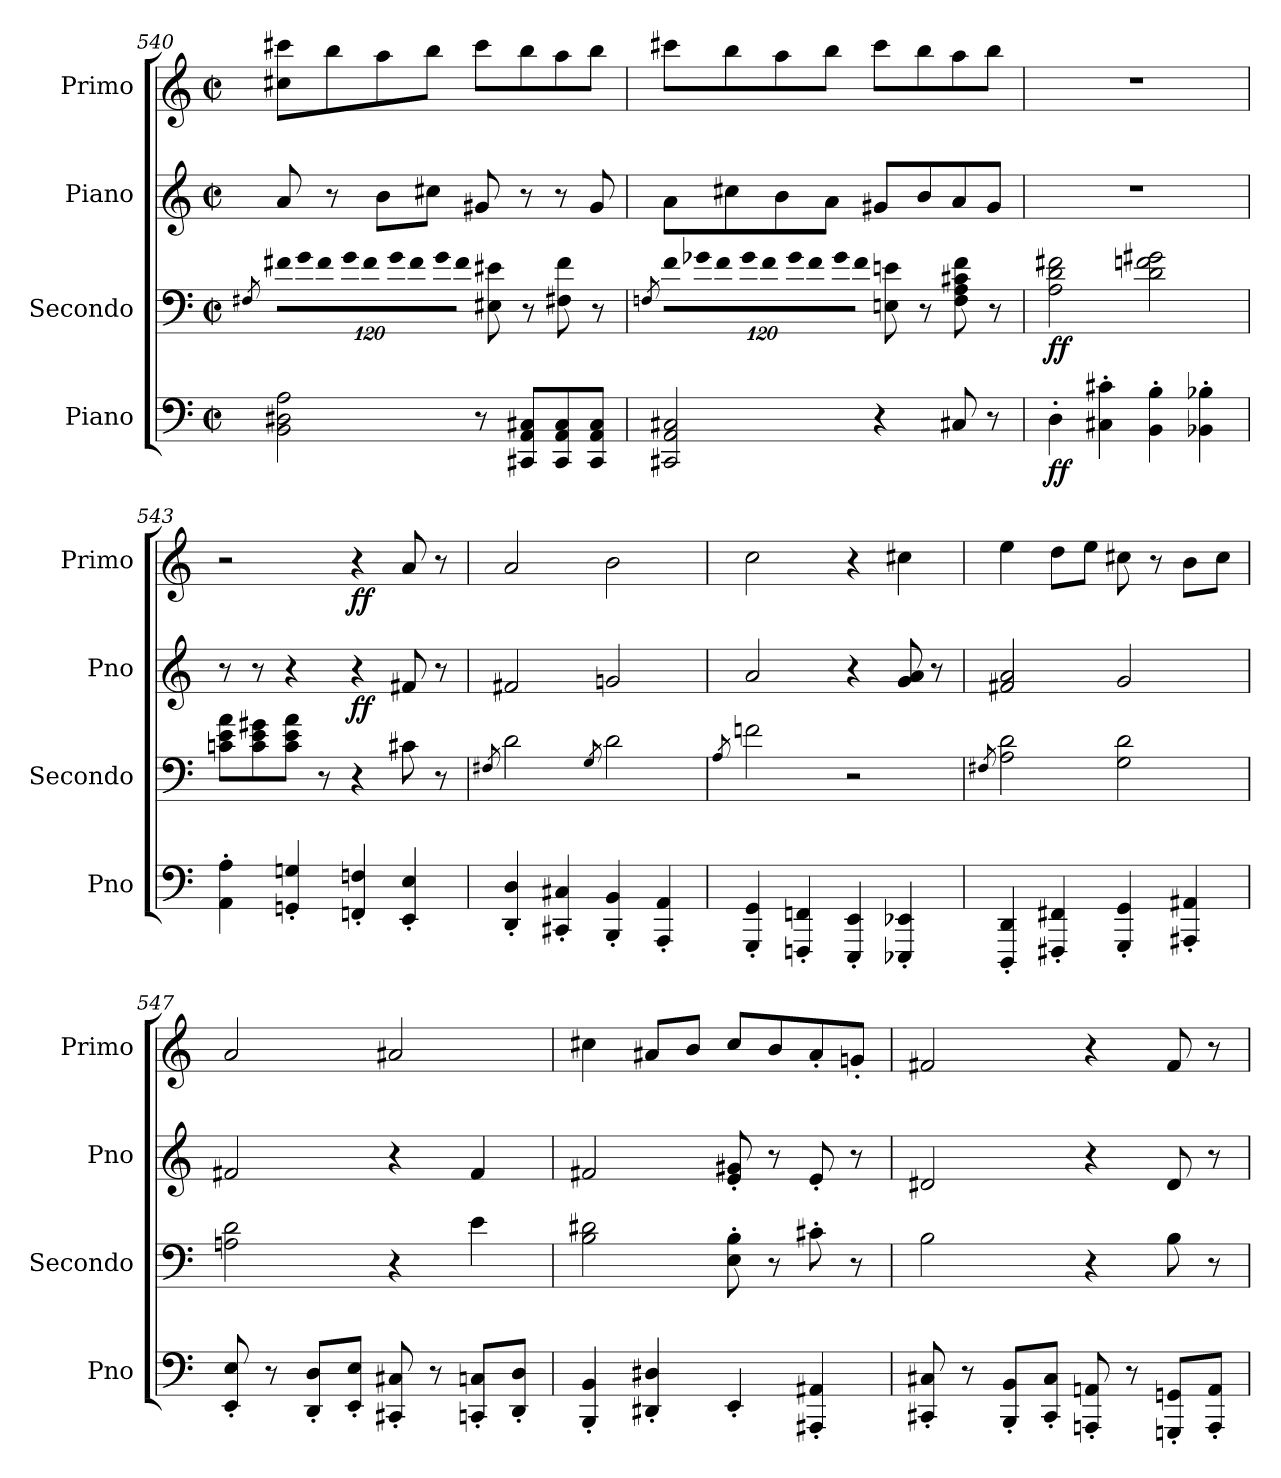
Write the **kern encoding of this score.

**kern	**dynam	**kern	**dynam	**kern	**dynam	**kern	**dynam
*part4	*part4	*part3	*part3	*part2	*part2	*part1	*part1
*staff4	*staff4	*staff3	*staff3	*staff2	*staff2	*staff1	*staff1
*I"Piano	*	*I"Secondo	*	*I"Piano	*	*I"Primo	*
*I'Pno	*	*I'Secondo	*	*I'Pno	*	*I'Primo	*
!!LO:LB:g=z
*clefF4	*	*clefF4	*	*clefG2	*	*clefG2	*
*k[]	*	*k[]	*	*k[]	*	*k[]	*
*M4/4	*	*M4/4	*	*M4/4	*	*M4/4	*
*met(c|)	*	*met(c|)	*	*met(c|)	*	*met(c|)	*
=540	=540	=540	=540	=540	=540	=540	=540
.	.	8qF#X/	.	.	.	.	.
*	*	*Xbrackettup	*	*	*	*	*
!	!	!LO:N:vis=16	!	!	!	!	!
2BB\ 2D#X\ 2A\	.	1920%107f#X\LL	.	8a/	.	8cc#X\ 8ccc#X\L	.
!	!	!LO:N:vis=16	!	!	!	!	!
.	.	1920%107g\	.	.	.	.	.
!	!	!LO:N:vis=16	!	!	!	!	!
.	.	1920%107f#\	.	.	.	.	.
.	.	.	.	8r	.	8bb\	.
!	!	!LO:N:vis=16	!	!	!	!	!
.	.	1920%107g\	.	.	.	.	.
!	!	!LO:N:vis=16	!	!	!	!	!
.	.	1920%107f#\	.	.	.	.	.
.	.	.	.	8b\L	.	8aa\	.
!	!	!LO:N:vis=16	!	!	!	!	!
.	.	1920%107g\	.	.	.	.	.
!	!	!LO:N:vis=16	!	!	!	!	!
.	.	1920%107f#\	.	.	.	.	.
.	.	.	.	8cc#X\J	.	8bb\J	.
!	!	!LO:N:vis=16	!	!	!	!	!
.	.	1920%107g\	.	.	.	.	.
!	!	!LO:N:vis=16	!	!	!	!	!
.	.	1920%107f#\JJ	.	.	.	.	.
8r	.	.	.	8g#X/	.	8ccc#\L	.
.	.	8E#X\ 8e#X\	.	.	.	.	.
8CC#X/ 8AA/ 8C#X/L	.	.	.	8r	.	8bb\	.
.	.	8r	.	.	.	.	.
8CC#/ 8AA/ 8C#/	.	.	.	8r	.	8aa\	.
.	.	8F#\ 8f#\	.	.	.	.	.
8CC#/ 8AA/ 8C#/J	.	.	.	8g#/	.	8bb\J	.
.	.	8r	.	.	.	.	.
640ryy	.	.	.	640ryy	.	640ryy	.
!!LO:PB:g=z
=541	=541	=541	=541	=541	=541	=541	=541
.	.	8qFn/	.	.	.	.	.
!	!	!LO:N:vis=16	!	!	!	!	!
2CC#X/ 2AA/ 2C#X/	.	1920%107f\LL	.	8a\L	.	8ccc#X\L	.
!	!	!LO:N:vis=16	!	!	!	!	!
.	.	1920%107g-X\	.	.	.	.	.
!	!	!LO:N:vis=16	!	!	!	!	!
.	.	1920%107f\	.	.	.	.	.
.	.	.	.	8cc#X\	.	8bb\	.
!	!	!LO:N:vis=16	!	!	!	!	!
.	.	1920%107g-\	.	.	.	.	.
!	!	!LO:N:vis=16	!	!	!	!	!
.	.	1920%107f\	.	.	.	.	.
.	.	.	.	8b\	.	8aa\	.
!	!	!LO:N:vis=16	!	!	!	!	!
.	.	1920%107g-\	.	.	.	.	.
!	!	!LO:N:vis=16	!	!	!	!	!
.	.	1920%107f\	.	.	.	.	.
.	.	.	.	8a\J	.	8bb\J	.
!	!	!LO:N:vis=16	!	!	!	!	!
.	.	1920%107g-\	.	.	.	.	.
!	!	!LO:N:vis=16	!	!	!	!	!
.	.	1920%107f\JJ	.	.	.	.	.
4r	.	.	.	8g#X/L	.	8ccc#\L	.
.	.	8En\ 8en\	.	.	.	.	.
.	.	.	.	8b/	.	8bb\	.
.	.	8r	.	.	.	.	.
8C#X/	.	.	.	8a/	.	8aa\	.
.	.	8F\ 8A\ 8c#X\ 8f\	.	.	.	.	.
8r	.	.	.	8g#/J	.	8bb\J	.
.	.	8r	.	.	.	.	.
640ryy	.	.	.	640ryy	.	640ryy	.
=542	=542	=542	=542	=542	=542	=542	=542
!	!LO:DY:b	!	!LO:DY:b	!	!	!	!
4D'\	ff	2A\ 2d\ 2f#X\	ff	1r	.	1r	.
4C#X\' 4c#X\'	.	.	.	.	.	.	.
4BB\' 4B\'	.	2d\ 2fn\ 2g#X\	.	.	.	.	.
4BB-X\' 4B-X\'	.	.	.	.	.	.	.
=543	=543	=543	=543	=543	=543	=543	=543
4AA\' 4A\'	.	8cn\ 8e\ 8a\L	.	8r	.	2r	.
.	.	8c\ 8e\ 8g#X\	.	8r	.	.	.
4GGn/' 4Gn/'	.	8c\ 8e\ 8a\J	.	4r	.	.	.
.	.	8r	.	.	.	.	.
!	!	!	!	!	!LO:DY:b	!	!LO:DY:b
4FFn/' 4Fn/'	.	4r	.	4r	ff	4r	ff
4EE/' 4E/'	.	8c#X\	.	8f#X/	.	8a/	.
.	.	8r	.	8r	.	8r	.
!!LO:LB:g=z
=544	=544	=544	=544	=544	=544	=544	=544
.	.	8qF#X/	.	.	.	.	.
4DD/' 4D/'	.	2d\	.	2f#X/	.	2a/	.
4CC#X/' 4C#X/'	.	.	.	.	.	.	.
.	.	8qG/	.	.	.	.	.
4BBB/' 4BB/'	.	2d\	.	2gn/	.	2b\	.
4AAA/' 4AA/'	.	.	.	.	.	.	.
=545	=545	=545	=545	=545	=545	=545	=545
.	.	8qA/	.	.	.	.	.
4GGG/' 4GG/'	.	2fn\	.	2a/	.	2cc\	.
4FFFn/' 4FFn/'	.	.	.	.	.	.	.
4EEE/' 4EE/'	.	2r	.	4r	.	4r	.
4EEE-X/' 4EE-X/'	.	.	.	8g/ 8a/	.	4cc#X\	.
.	.	.	.	8r	.	.	.
=546	=546	=546	=546	=546	=546	=546	=546
.	.	8qF#X/	.	.	.	.	.
4DDD/' 4DD/'	.	2A\ 2d\	.	2f#X/ 2a/	.	4ee\	.
4FFF#X/' 4FF#X/'	.	.	.	.	.	8dd\L	.
.	.	.	.	.	.	8ee\J	.
4GGG/' 4GG/'	.	2G\ 2d\	.	2g/	.	8cc#X\	.
.	.	.	.	.	.	8r	.
4AAA#X/' 4AA#X/'	.	.	.	.	.	8b\L	.
.	.	.	.	.	.	8cc#\J	.
=547	=547	=547	=547	=547	=547	=547	=547
8EE/' 8E/'	.	2An\ 2d\	.	2f#X/	.	2a/	.
8r	.	.	.	.	.	.	.
8DD/' 8D/'L	.	.	.	.	.	.	.
8EE/' 8E/'J	.	.	.	.	.	.	.
8CC#X/' 8C#X/'	.	4r	.	4r	.	2a#X/	.
8r	.	.	.	.	.	.	.
8CCn/' 8Cn/'L	.	4e\	.	4f#/	.	.	.
8DD/' 8D/'J	.	.	.	.	.	.	.
!!LO:PB:g=z
=548	=548	=548	=548	=548	=548	=548	=548
4BBB/' 4BB/'	.	2B\ 2d#X\	.	2f#X/	.	4cc#X\	.
4DD#X/' 4D#X/'	.	.	.	.	.	8a#X/L	.
.	.	.	.	.	.	8b/J	.
4EE'/	.	8E\' 8B\'	.	8e/' 8g#X/'	.	8cc#/L	.
.	.	8r	.	8r	.	8b/	.
4AAA#X/' 4AA#X/'	.	8c#X'\	.	8e'/	.	8a#'/	.
.	.	8r	.	8r	.	8gn'/J	.
=549	=549	=549	=549	=549	=549	=549	=549
8CC#X/' 8C#X/'	.	2B\	.	2d#X/	.	2f#X/	.
8r	.	.	.	.	.	.	.
8BBB/' 8BB/'L	.	.	.	.	.	.	.
8CC#/' 8C#/'J	.	.	.	.	.	.	.
8AAAn/' 8AAn/'	.	4r	.	4r	.	4r	.
8r	.	.	.	.	.	.	.
8GGGn/' 8GGn/'L	.	8B\	.	8d#/	.	8f#/	.
8AAA/' 8AA/'J	.	8r	.	8r	.	8r	.
=	=	=	=	=	=	=	=
*-	*-	*-	*-	*-	*-	*-	*-
